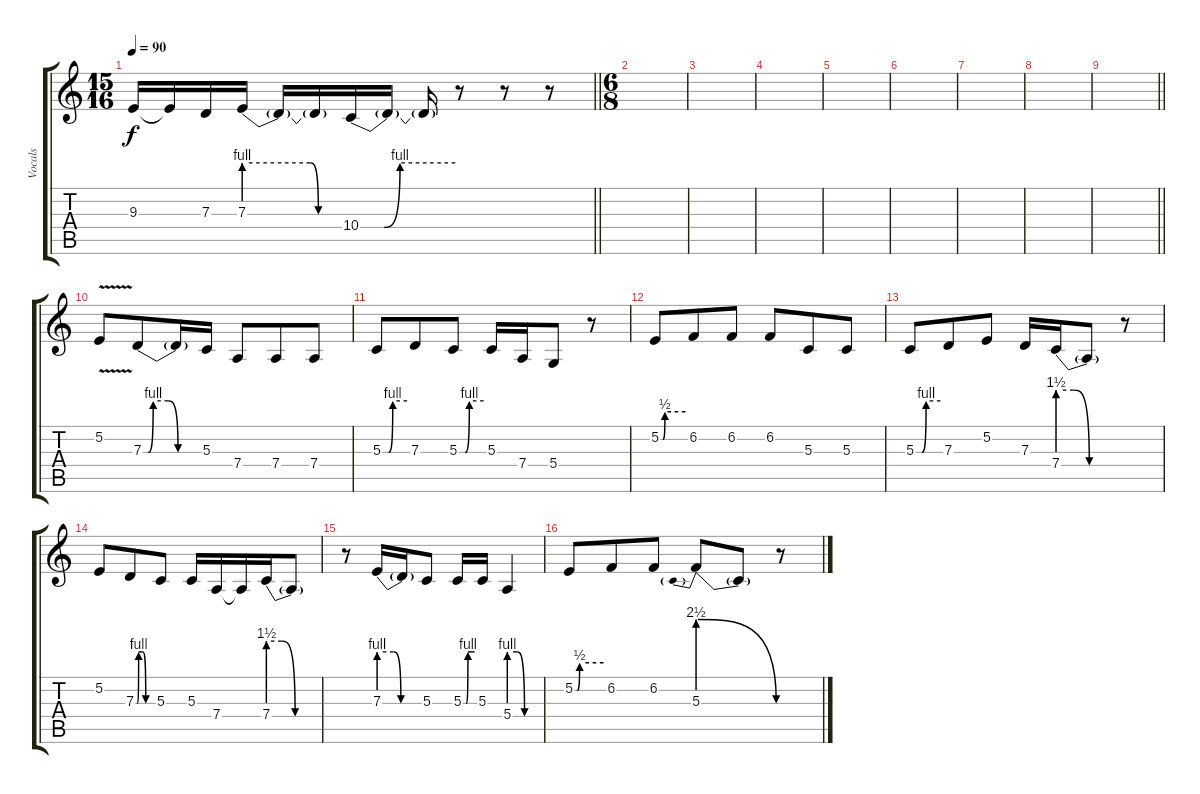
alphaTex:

\track ("Vocals" "Vocals") {instrument clarinet}
\staff {score tabs}
\tuning (E4 B3 G3 D3 A2 D2) {hide}
\ts (15 16)
\tempo 90
\clef g2
\barLineRight lightlight
\ks c
9.3.16{dy f} 9.3{t}.16 7.3.16 7.3{be (custom 0 4 40 4 45 0 60 0)}.16 7.3{t}.16 7.3{t}.16 10.4{be (custom 0 0 15 0 25 4 60 4)}.16 10.4{t}.16 10.4{t}.16 r.8 r.8 r.8 |
\ts (6 8)
\section ("" "")
|
|
|
|
|
|
|
\barLineRight lightlight
|
\section ("" "")
5.2{v}.8 7.3{be (custom 0 0 5 0 10 4 25 4 35 0 60 0)}.8 7.3{t}.16 5.3.16 7.4.8 7.4.8 7.4.8 |
5.3{be (custom 0 0 15 0 25 4 60 4)}.8 7.3.8 5.3{be (custom 0 0 15 0 25 4 60 4)}.8 5.3.16 7.4.16 5.4.8 r.8 |
5.2{be (custom 0 0 5 0 10 2 60 2)}.8 6.2.8 6.2.8 6.2.8 5.3.8 5.3.8 |
5.3{be (custom 0 0 15 0 25 4 60 4)}.8 7.3.8 5.2.8 7.3.16 7.4{be (custom 0 6 15 6 30 0 60 0)}.16 7.4{t}.8 r.8 |
5.2.8 7.3{be (custom 0 0 5 0 10 4 25 4 35 0 60 0)}.8 5.3.8 5.3.16 7.4.16 7.4{t}.16 7.4{be (custom 0 6 15 6 30 0 60 0)}.16 7.4{t}.8 |
r.8 7.3{be (custom 0 4 20 4 30 0 60 0)}.16 7.3{t}.16 5.3.8 5.3{be (custom 0 0 15 0 25 4 60 4)}.16 5.3.16 5.4{be (custom 0 4 15 4 30 0 60 0)}.4 |
5.2{be (custom 0 0 5 0 10 2 60 2)}.8 6.2.8 6.2.8 5.3{be (prebendrelease 0 10 60 0)}.8 5.3{t}.8 r.8
